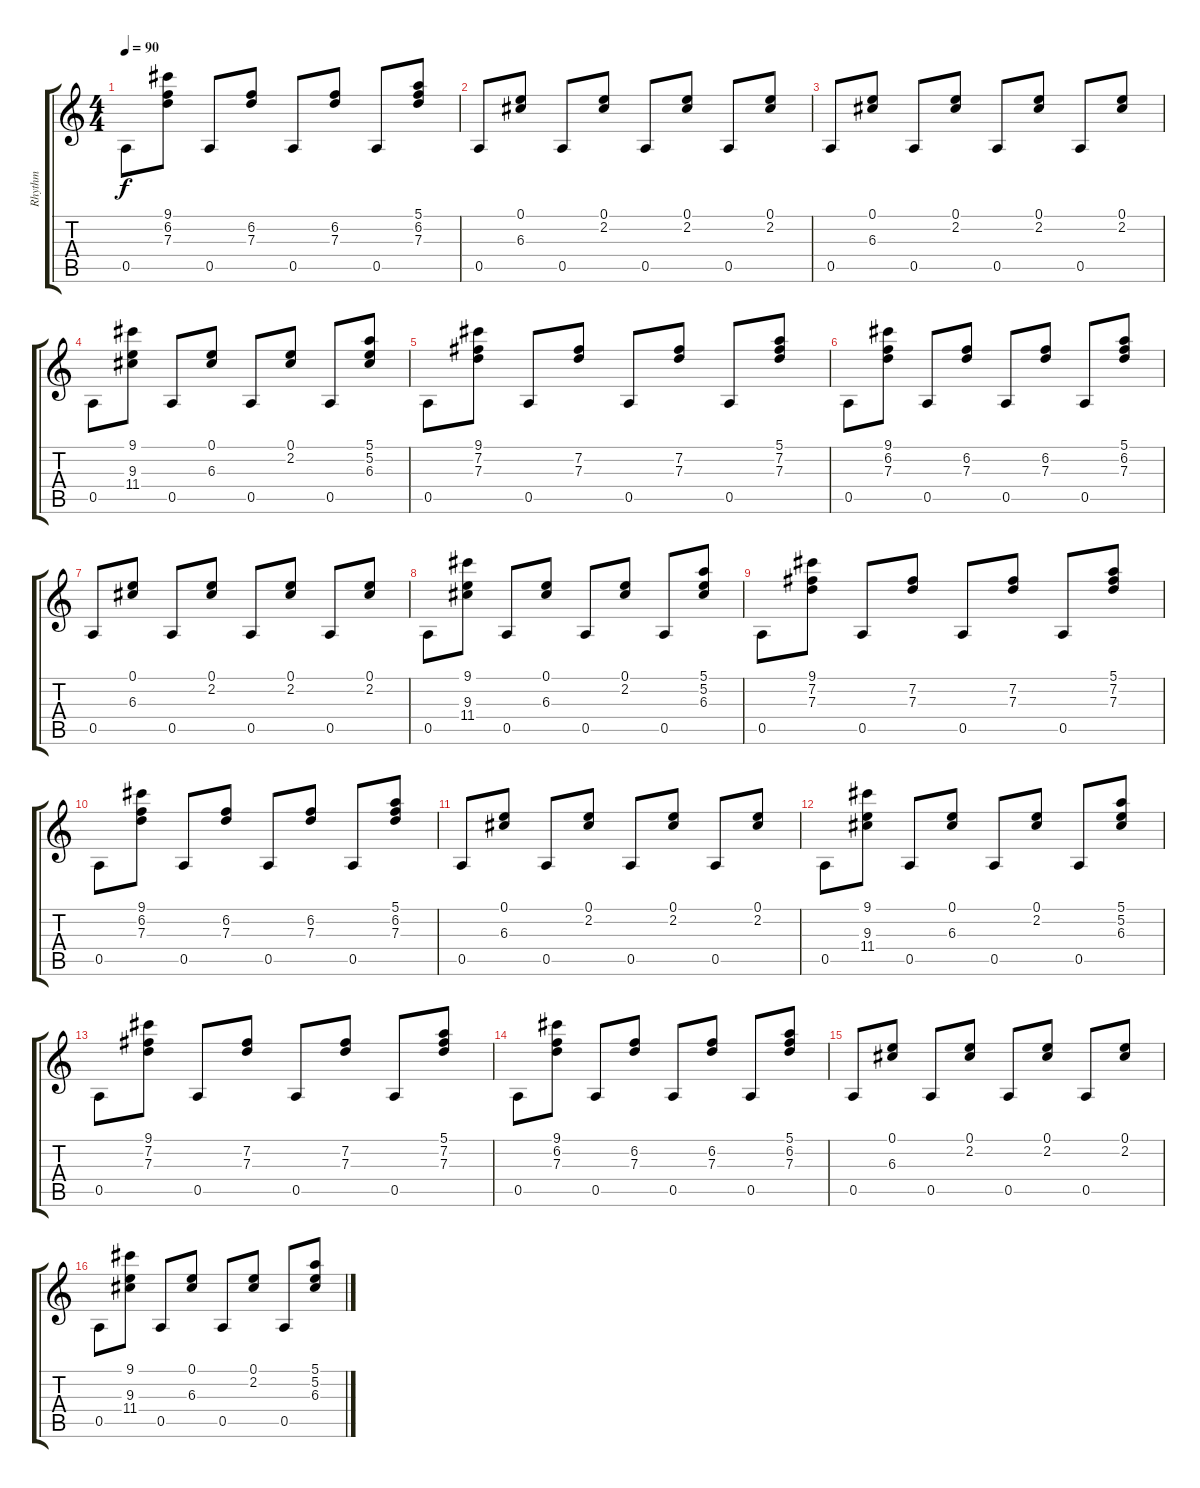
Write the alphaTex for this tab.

\track ("Rhythm" "Rhythm") {instrument acousticguitarsteel}
\staff {score tabs}
\tuning (E4 B3 G3 D3 A2 E2) {hide}
\ts (4 4)
\tempo 90
\clef g2
\ks c
0.5.8{dy f} (9.1 6.2 7.3).8 0.5.8 (6.2 7.3).8 0.5.8 (6.2 7.3).8 0.5.8 (5.1 6.2 7.3).8 |
0.5.8 (0.1 6.3).8 0.5.8 (0.1 2.2).8 0.5.8 (0.1 2.2).8 0.5.8 (0.1 2.2).8 |
0.5.8 (0.1 6.3).8 0.5.8 (0.1 2.2).8 0.5.8 (0.1 2.2).8 0.5.8 (0.1 2.2).8 |
0.5.8 (9.1 9.3 11.4).8 0.5.8 (0.1 6.3).8 0.5.8 (0.1 2.2).8 0.5.8 (5.1 5.2 6.3).8 |
0.5.8 (9.1 7.2 7.3).8 0.5.8 (7.2 7.3).8 0.5.8 (7.2 7.3).8 0.5.8 (5.1 7.2 7.3).8 |
0.5.8 (9.1 6.2 7.3).8 0.5.8 (6.2 7.3).8 0.5.8 (6.2 7.3).8 0.5.8 (5.1 6.2 7.3).8 |
0.5.8 (0.1 6.3).8 0.5.8 (0.1 2.2).8 0.5.8 (0.1 2.2).8 0.5.8 (0.1 2.2).8 |
0.5.8 (9.1 9.3 11.4).8 0.5.8 (0.1 6.3).8 0.5.8 (0.1 2.2).8 0.5.8 (5.1 5.2 6.3).8 |
0.5.8 (9.1 7.2 7.3).8 0.5.8 (7.2 7.3).8 0.5.8 (7.2 7.3).8 0.5.8 (5.1 7.2 7.3).8 |
0.5.8 (9.1 6.2 7.3).8 0.5.8 (6.2 7.3).8 0.5.8 (6.2 7.3).8 0.5.8 (5.1 6.2 7.3).8 |
0.5.8 (0.1 6.3).8 0.5.8 (0.1 2.2).8 0.5.8 (0.1 2.2).8 0.5.8 (0.1 2.2).8 |
0.5.8 (9.1 9.3 11.4).8 0.5.8 (0.1 6.3).8 0.5.8 (0.1 2.2).8 0.5.8 (5.1 5.2 6.3).8 |
0.5.8 (9.1 7.2 7.3).8 0.5.8 (7.2 7.3).8 0.5.8 (7.2 7.3).8 0.5.8 (5.1 7.2 7.3).8 |
0.5.8 (9.1 6.2 7.3).8 0.5.8 (6.2 7.3).8 0.5.8 (6.2 7.3).8 0.5.8 (5.1 6.2 7.3).8 |
0.5.8 (0.1 6.3).8 0.5.8 (0.1 2.2).8 0.5.8 (0.1 2.2).8 0.5.8 (0.1 2.2).8 |
0.5.8 (9.1 9.3 11.4).8 0.5.8 (0.1 6.3).8 0.5.8 (0.1 2.2).8 0.5.8 (5.1 5.2 6.3).8
